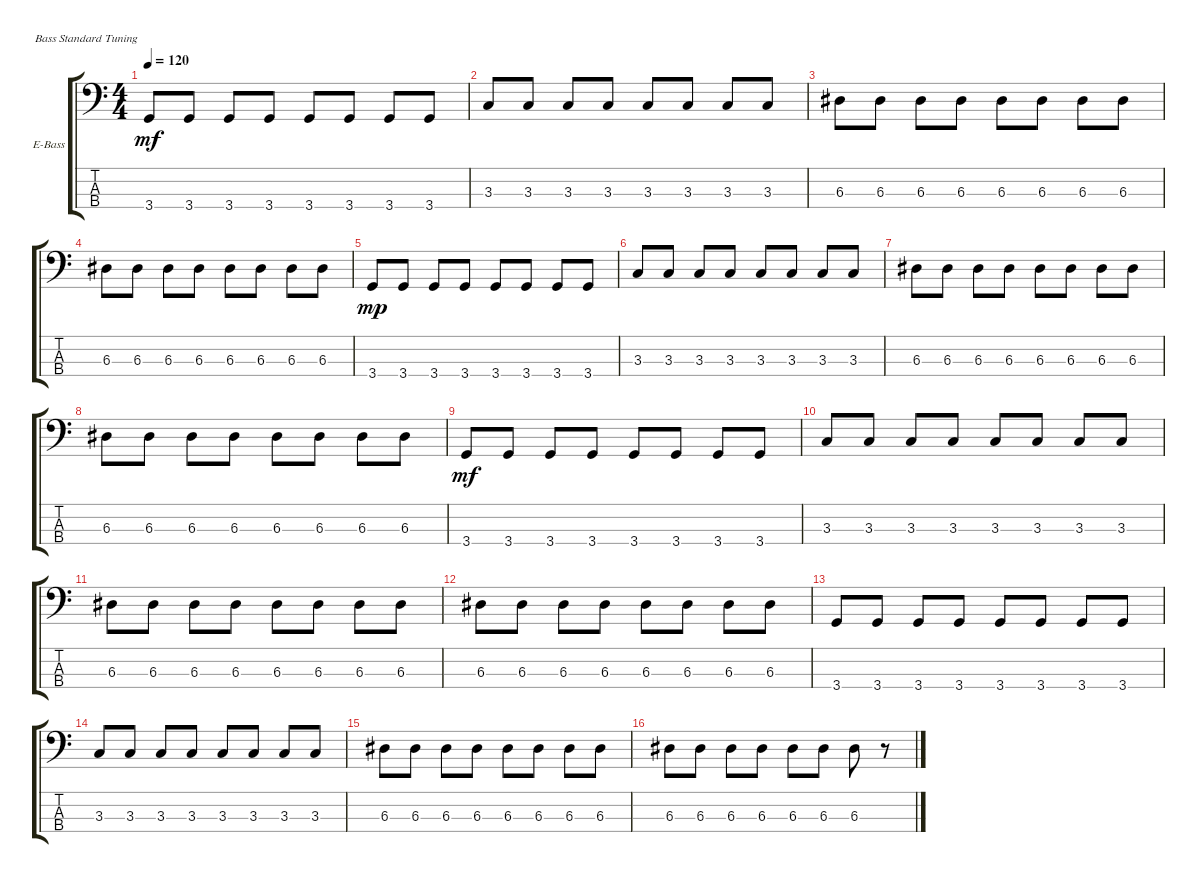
\defaultSystemsLayout 4
\bracketExtendMode groupsimilarinstruments
\firstSystemTrackNameOrientation horizontal
\otherSystemsTrackNameOrientation horizontal
\track ("Electric Bass" "E-Bass") {instrument electricbassfinger}
\staff {score tabs}
\tuning (G2 D2 A1 E1)
\ts (4 4)
\tempo 120
\clef f4
\ks c
3.4.8{dy mf} 3.4.8 3.4.8 3.4.8 3.4.8 3.4.8 3.4.8 3.4.8 |
3.3.8 3.3.8 3.3.8 3.3.8 3.3.8 3.3.8 3.3.8 3.3.8 |
6.3.8 6.3.8 6.3.8 6.3.8 6.3.8 6.3.8 6.3.8 6.3.8 |
6.3.8 6.3.8 6.3.8 6.3.8 6.3.8 6.3.8 6.3.8 6.3.8 |
3.4.8{dy mp} 3.4.8 3.4.8 3.4.8 3.4.8 3.4.8 3.4.8 3.4.8 |
3.3.8 3.3.8 3.3.8 3.3.8 3.3.8 3.3.8 3.3.8 3.3.8 |
6.3.8 6.3.8 6.3.8 6.3.8 6.3.8 6.3.8 6.3.8 6.3.8 |
6.3.8 6.3.8 6.3.8 6.3.8 6.3.8 6.3.8 6.3.8 6.3.8 |
3.4.8{dy mf} 3.4.8 3.4.8 3.4.8 3.4.8 3.4.8 3.4.8 3.4.8 |
3.3.8 3.3.8 3.3.8 3.3.8 3.3.8 3.3.8 3.3.8 3.3.8 |
6.3.8 6.3.8 6.3.8 6.3.8 6.3.8 6.3.8 6.3.8 6.3.8 |
6.3.8 6.3.8 6.3.8 6.3.8 6.3.8 6.3.8 6.3.8 6.3.8 |
3.4.8 3.4.8 3.4.8 3.4.8 3.4.8 3.4.8 3.4.8 3.4.8 |
3.3.8 3.3.8 3.3.8 3.3.8 3.3.8 3.3.8 3.3.8 3.3.8 |
6.3.8 6.3.8 6.3.8 6.3.8 6.3.8 6.3.8 6.3.8 6.3.8 |
6.3.8 6.3.8 6.3.8 6.3.8 6.3.8 6.3.8 6.3.8 r.8
